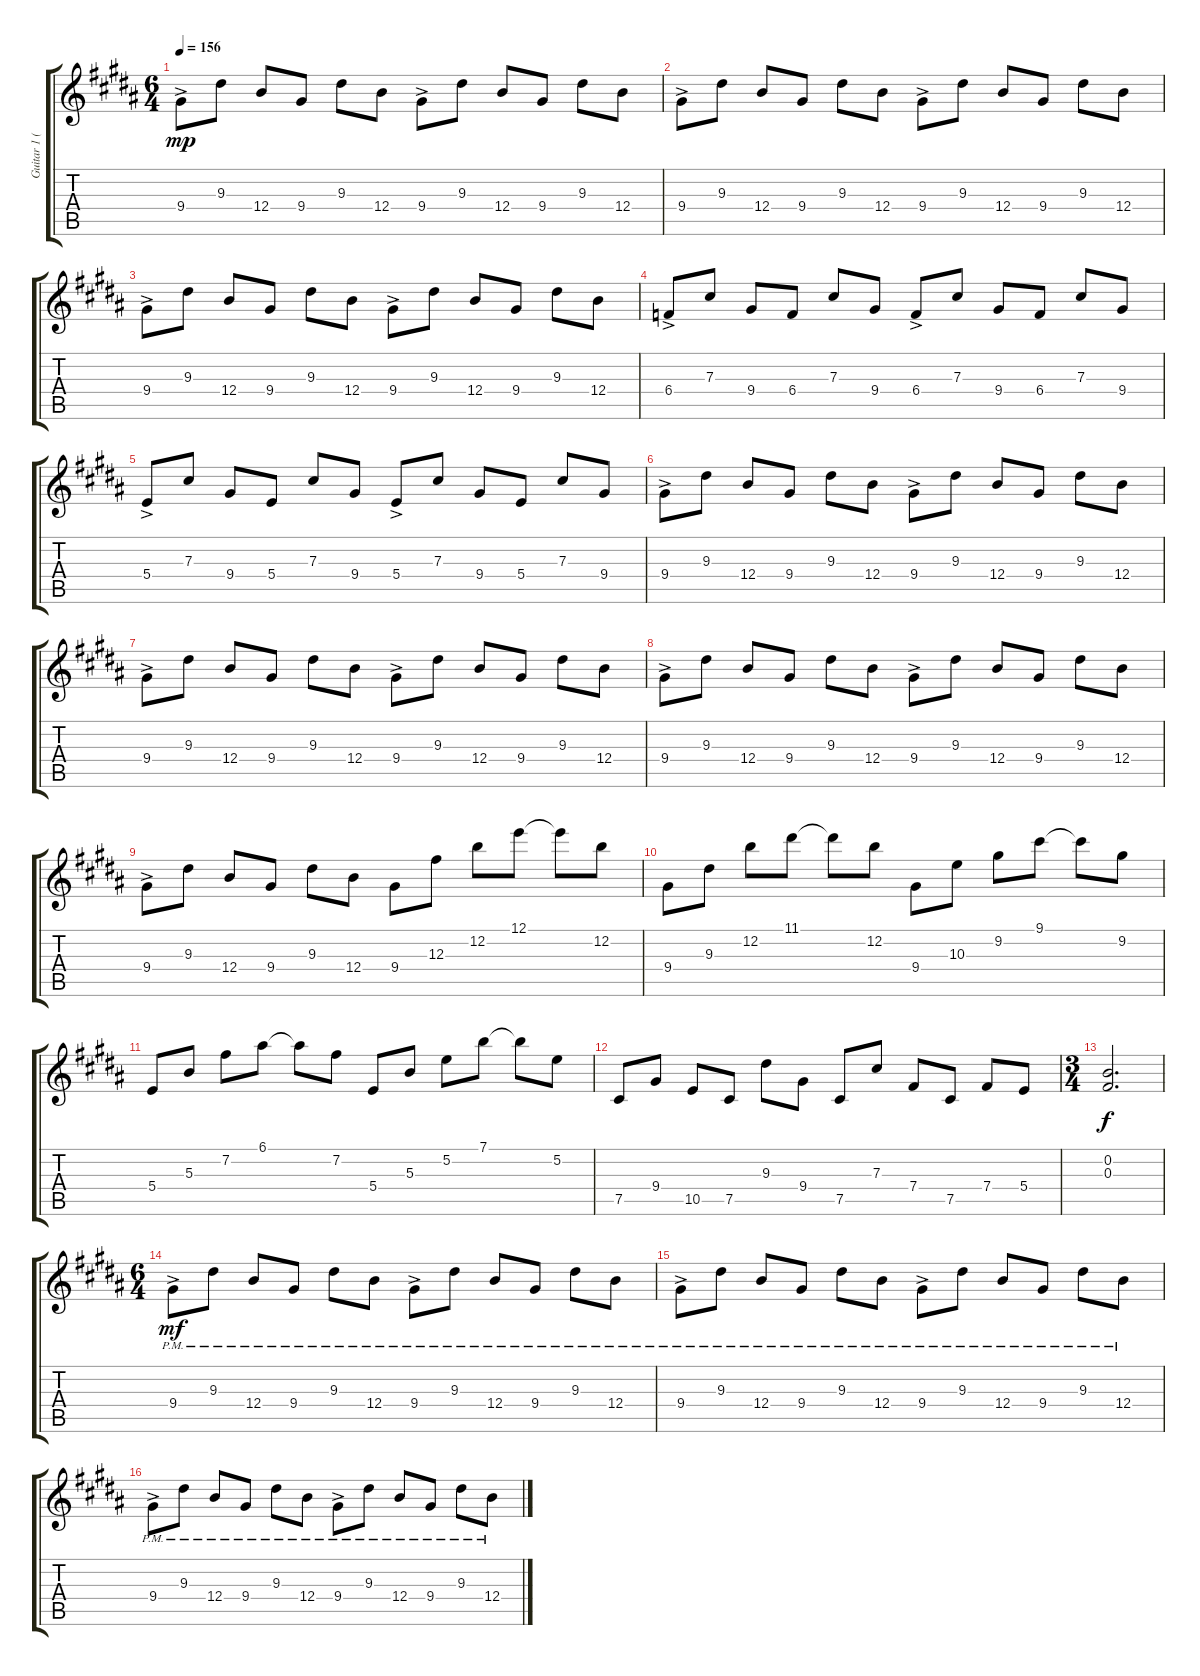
\track ("Guitar 1 (Alt. Karn. tun.) - Drew " "Guitar 1 (") {instrument overdrivenguitar}
\staff {score tabs}
\tuning (E4 B3 Gb3 B2 Gb2 B1) {hide}
\ts (6 4)
\tempo 156
\clef g2
\ks b
9.4{ac}.8{dy mp} 9.3.8 12.4.8 9.4.8 9.3.8 12.4.8 9.4{ac}.8 9.3.8 12.4.8 9.4.8 9.3.8 12.4.8 |
9.4{ac}.8 9.3.8 12.4.8 9.4.8 9.3.8 12.4.8 9.4{ac}.8 9.3.8 12.4.8 9.4.8 9.3.8 12.4.8 |
9.4{ac}.8 9.3.8 12.4.8 9.4.8 9.3.8 12.4.8 9.4{ac}.8 9.3.8 12.4.8 9.4.8 9.3.8 12.4.8 |
6.4{ac}.8 7.3.8 9.4.8 6.4.8 7.3.8 9.4.8 6.4{ac}.8 7.3.8 9.4.8 6.4.8 7.3.8 9.4.8 |
5.4{ac}.8 7.3.8 9.4.8 5.4.8 7.3.8 9.4.8 5.4{ac}.8 7.3.8 9.4.8 5.4.8 7.3.8 9.4.8 |
9.4{ac}.8 9.3.8 12.4.8 9.4.8 9.3.8 12.4.8 9.4{ac}.8 9.3.8 12.4.8 9.4.8 9.3.8 12.4.8 |
9.4{ac}.8 9.3.8 12.4.8 9.4.8 9.3.8 12.4.8 9.4{ac}.8 9.3.8 12.4.8 9.4.8 9.3.8 12.4.8 |
9.4{ac}.8 9.3.8 12.4.8 9.4.8 9.3.8 12.4.8 9.4{ac}.8 9.3.8 12.4.8 9.4.8 9.3.8 12.4.8 |
9.4{ac}.8 9.3.8 12.4.8 9.4.8 9.3.8 12.4.8 9.4.8 12.3.8 12.2.8 12.1.8 12.1{t}.8 12.2.8 |
9.4.8 9.3.8 12.2.8 11.1.8 11.1{t}.8 12.2.8 9.4.8 10.3.8 9.2.8 9.1.8 9.1{t}.8 9.2.8 |
5.4.8 5.3.8 7.2.8 6.1.8 6.1{t}.8 7.2.8 5.4.8 5.3.8 5.2.8 7.1.8 7.1{t}.8 5.2.8 |
7.5.8 9.4.8 10.5.8 7.5.8 9.3.8 9.4.8 7.5.8 7.3.8 7.4.8 7.5.8 7.4.8 5.4.8 |
\ts (3 4)
(0.2 0.3).2{d dy f} |
\ts (6 4)
9.4{ac pm}.8{dy mf} 9.3{pm}.8 12.4{pm}.8 9.4{pm}.8 9.3{pm}.8 12.4{pm}.8 9.4{ac pm}.8 9.3{pm}.8 12.4{pm}.8 9.4{pm}.8 9.3{pm}.8 12.4{pm}.8 |
9.4{ac pm}.8 9.3{pm}.8 12.4{pm}.8 9.4{pm}.8 9.3{pm}.8 12.4{pm}.8 9.4{ac pm}.8 9.3{pm}.8 12.4{pm}.8 9.4{pm}.8 9.3{pm}.8 12.4{pm}.8 |
9.4{ac pm}.8 9.3{pm}.8 12.4{pm}.8 9.4{pm}.8 9.3{pm}.8 12.4{pm}.8 9.4{ac pm}.8 9.3{pm}.8 12.4{pm}.8 9.4{pm}.8 9.3{pm}.8 12.4{pm}.8
